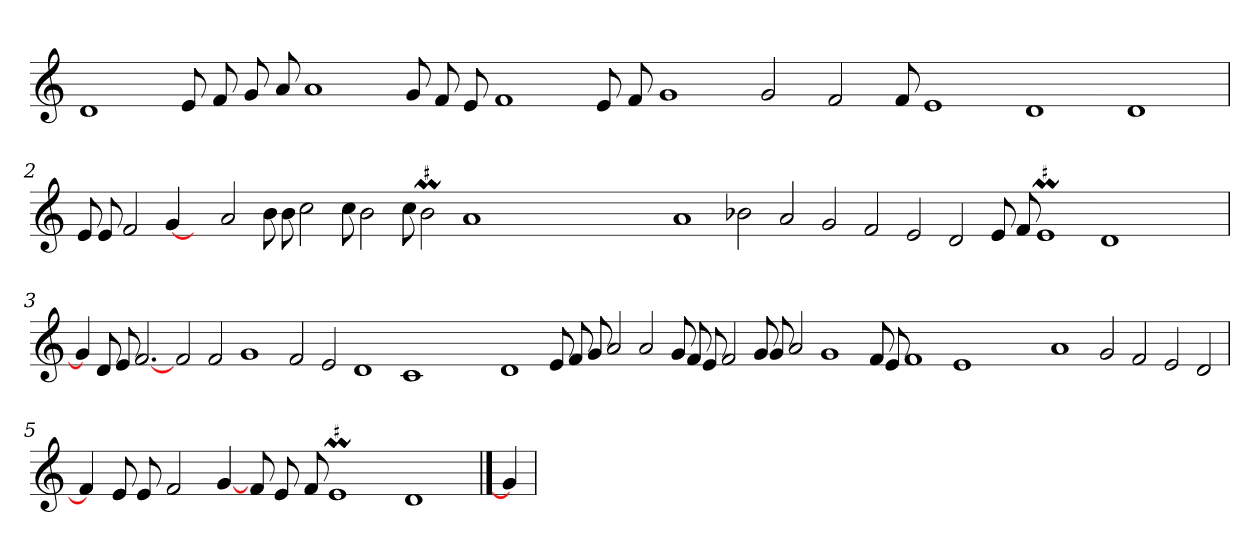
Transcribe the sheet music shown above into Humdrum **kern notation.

**kern
*part1
*staff1
*clefG2
*k[]
*D:dor
=
1d
8e
8f
8g
8a
1a
8g
8f
8e
1f
8e
8f
1g
2g
2f
8f
1e
1d
1d
=2
8e
8e
2f
[4g
4ryy
2a
8b
8b
2cc
8cc
2b
8cc
!LO:MOR:acc=#
2bM
1a
1ryy
1.ryy
1a
2b-X
2a
2g
2f
2e
2d
8e
8f
!LO:MOR:acc=#
1eM
1d
1ryy
=3
4g]
8d
8e
[2.f
2f
2f
1g
2f
2e
1d
1c
1ryy
1d
8e
8f
8g
2a
2a
8g
8f
8e
2f
8g
8g
2a
1g
8f
8e
1f
1e
1ryy
1a
2g
2f
2e
2d
=5
4f]
8e
8e
2f
[4g
8f
8e
8f
!LO:MOR:acc=#
1eM
1d
==6
4g]
=
*-
